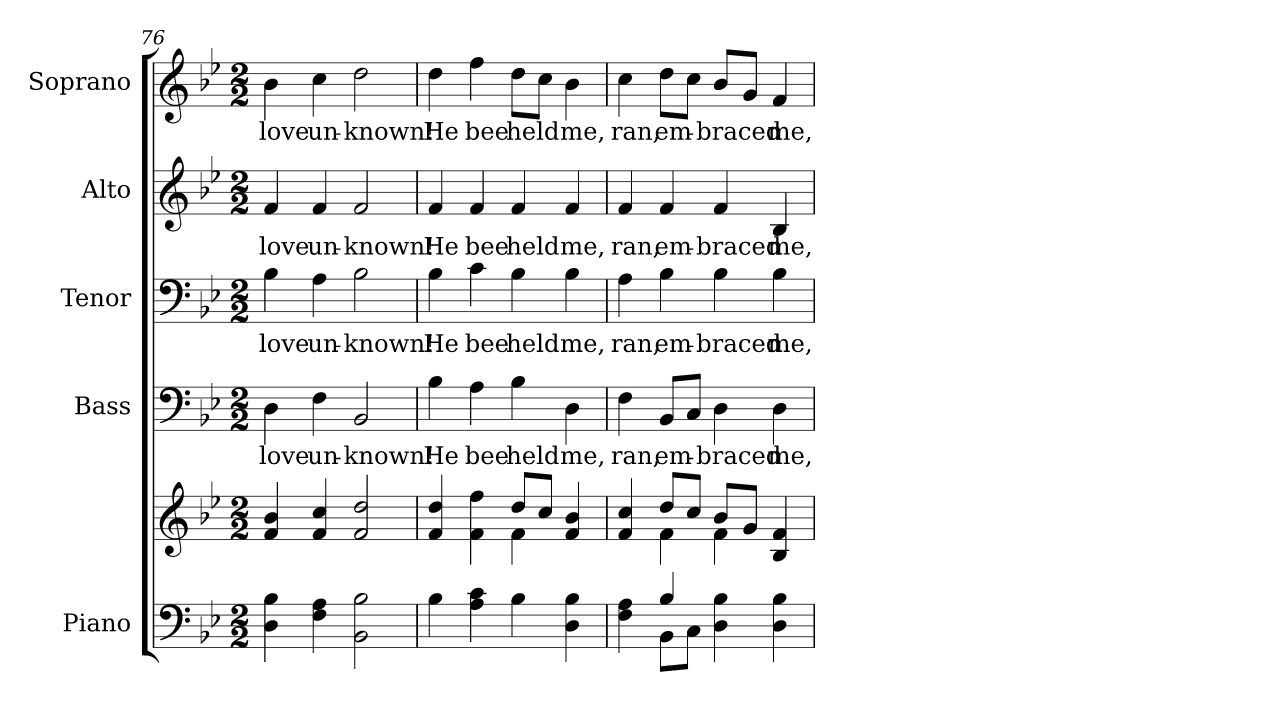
**kern	**kern	**kern	**text	**kern	**text	**kern	**text	**kern	**text
*part5	*part5	*part4	*part4	*part3	*part3	*part2	*part2	*part1	*part1
*staff6	*staff5	*staff4	*staff4	*staff3	*staff3	*staff2	*staff2	*staff1	*staff1
*I"Piano	*	*I"Bass	*	*I"Tenor	*	*I"Alto	*	*I"Soprano	*
*I'Pno.	*	*I'B.	*	*I'T.	*	*I'A.	*	*I'S.	*
*clefF4	*clefG2	*clefF4	*	*clefF4	*	*clefG2	*	*clefG2	*
*k[b-e-]	*k[b-e-]	*k[b-e-]	*	*k[b-e-]	*	*k[b-e-]	*	*k[b-e-]	*
*B-:	*B-:	*B-:	*	*B-:	*	*B-:	*	*B-:	*
*M2/2	*M2/2	*M2/2	*	*M2/2	*	*M2/2	*	*M2/2	*
=76	=76	=76	=76	=76	=76	=76	=76	=76	=76
!	!	!	!LO:LY:b:color=#000000	!	!	!	!	!	!
!	!	!	!	!	!LO:LY:b:color=#000000	!	!	!	!
!	!	!	!	!	!	!	!LO:LY:b:color=#000000	!	!
!	!	!	!	!	!	!	!	!	!LO:LY:b:color=#000000
4Di\ 4B-i	4fi/ 4b-i	4Di\	love	4B-i\	love	4fi/	love	4b-i\	love
!	!	!	!LO:LY:b:color=#000000	!	!	!	!	!	!
!	!	!	!	!	!LO:LY:b:color=#000000	!	!	!	!
!	!	!	!	!	!	!	!LO:LY:b:color=#000000	!	!
!	!	!	!	!	!	!	!	!	!LO:LY:b:color=#000000
4Fi\ 4Ai	4fi/ 4cci	4Fi\	un-	4Ai\	un-	4fi/	un-	4cci\	un-
!	!	!	!LO:LY:b:color=#000000	!	!	!	!	!	!
!	!	!	!	!	!LO:LY:b:color=#000000	!	!	!	!
!	!	!	!	!	!	!	!LO:LY:b:color=#000000	!	!
!	!	!	!	!	!	!	!	!	!LO:LY:b:color=#000000
2BB-i\ 2B-i	2fi/ 2ddi	2BB-i/	-known!	2B-i\	-known!	2fi/	-known!	2ddi\	-known!
!!LO:LB:g=z
=77	=77	=77	=77	=77	=77	=77	=77	=77	=77
*	*^	*	*	*	*	*	*	*	*
!	!	!	!	!LO:LY:b:color=#000000	!	!	!	!	!	!
!	!	!	!	!	!	!LO:LY:b:color=#000000	!	!	!	!
!	!	!	!	!	!	!	!	!LO:LY:b:color=#000000	!	!
!	!	!	!	!	!	!	!	!	!	!LO:LY:b:color=#000000
4B-i\	4fi/ 4ddi	2ryy	4B-i\	He	4B-i\	He	4fi/	He	4ddi\	He
!	!	!	!	!LO:LY:b:color=#000000	!	!	!	!	!	!
!	!	!	!	!	!	!LO:LY:b:color=#000000	!	!	!	!
!	!	!	!	!	!	!	!	!LO:LY:b:color=#000000	!	!
!	!	!	!	!	!	!	!	!	!	!LO:LY:b:color=#000000
4Ai\ 4ci	4fi\ 4ffi	.	4Ai\	bee	4ci\	bee	4fi/	bee	4ffi\	bee
!	!	!	!	!LO:LY:b:color=#000000	!	!	!	!	!	!
!	!	!	!	!	!	!LO:LY:b:color=#000000	!	!	!	!
!	!	!	!	!	!	!	!	!LO:LY:b:color=#000000	!	!
!	!	!	!	!	!	!	!	!	!	!LO:LY:b:color=#000000
4B-i\	8ddi/L	4fi\	4B-i\	held	4B-i\	held	4fi/	held	8ddi\L	held
.	8cci/J	.	.	.	.	.	.	.	8cci\J	.
!	!	!	!	!LO:LY:b:color=#000000	!	!	!	!	!	!
!	!	!	!	!	!	!LO:LY:b:color=#000000	!	!	!	!
!	!	!	!	!	!	!	!	!LO:LY:b:color=#000000	!	!
!	!	!	!	!	!	!	!	!	!	!LO:LY:b:color=#000000
4Di\ 4B-i	4fi/ 4b-i	4ryy	4Di\	me,	4B-i\	me,	4fi/	me,	4b-i\	me,
=78	=78	=78	=78	=78	=78	=78	=78	=78	=78	=78
*^	*	*	*	*	*	*	*	*	*	*
!	!	!	!	!	!LO:LY:b:color=#000000	!	!	!	!	!	!
!	!	!	!	!	!	!	!LO:LY:b:color=#000000	!	!	!	!
!	!	!	!	!	!	!	!	!	!LO:LY:b:color=#000000	!	!
!	!	!	!	!	!	!	!	!	!	!	!LO:LY:b:color=#000000
4Fi\ 4Ai	4ryy	4fi/ 4cci	4ryy	4Fi\	ran,	4Ai\	ran,	4fi/	ran,	4cci\	ran,
!	!	!	!	!	!LO:LY:b:color=#000000	!	!	!	!	!	!
!	!	!	!	!	!	!	!LO:LY:b:color=#000000	!	!	!	!
!	!	!	!	!	!	!	!	!	!LO:LY:b:color=#000000	!	!
!	!	!	!	!	!	!	!	!	!	!	!LO:LY:b:color=#000000
4B-i/	8BB-i\L	8ddi/L	4fi\	8BB-i/L	em-	4B-i\	em-	4fi/	em-	8ddi\L	em-
.	8Ci\J	8cci/J	.	8Ci/J	.	.	.	.	.	8cci\J	.
!	!	!	!	!	!LO:LY:b:color=#000000	!	!	!	!	!	!
!	!	!	!	!	!	!	!LO:LY:b:color=#000000	!	!	!	!
!	!	!	!	!	!	!	!	!	!LO:LY:b:color=#000000	!	!
!	!	!	!	!	!	!	!	!	!	!	!LO:LY:b:color=#000000
4Di\ 4B-i	2ryy	8b-i/L	4fi\	4Di\	-braced	4B-i\	-braced	4fi/	-braced	8b-i/L	-braced
.	.	8gi/J	.	.	.	.	.	.	.	8gi/J	.
!	!	!	!	!	!LO:LY:b:color=#000000	!	!	!	!	!	!
!	!	!	!	!	!	!	!LO:LY:b:color=#000000	!	!	!	!
!	!	!	!	!	!	!	!	!	!LO:LY:b:color=#000000	!	!
!	!	!	!	!	!	!	!	!	!	!	!LO:LY:b:color=#000000
4Di\ 4B-i	.	4B-i/ 4fi	4ryy	4Di\	me,	4B-i\	me,	4B-i/	me,	4fi/	me,
*v	*v	*	*	*	*	*	*	*	*	*	*
*	*v	*v	*	*	*	*	*	*	*	*
=	=	=	=	=	=	=	=	=	=
*-	*-	*-	*-	*-	*-	*-	*-	*-	*-
